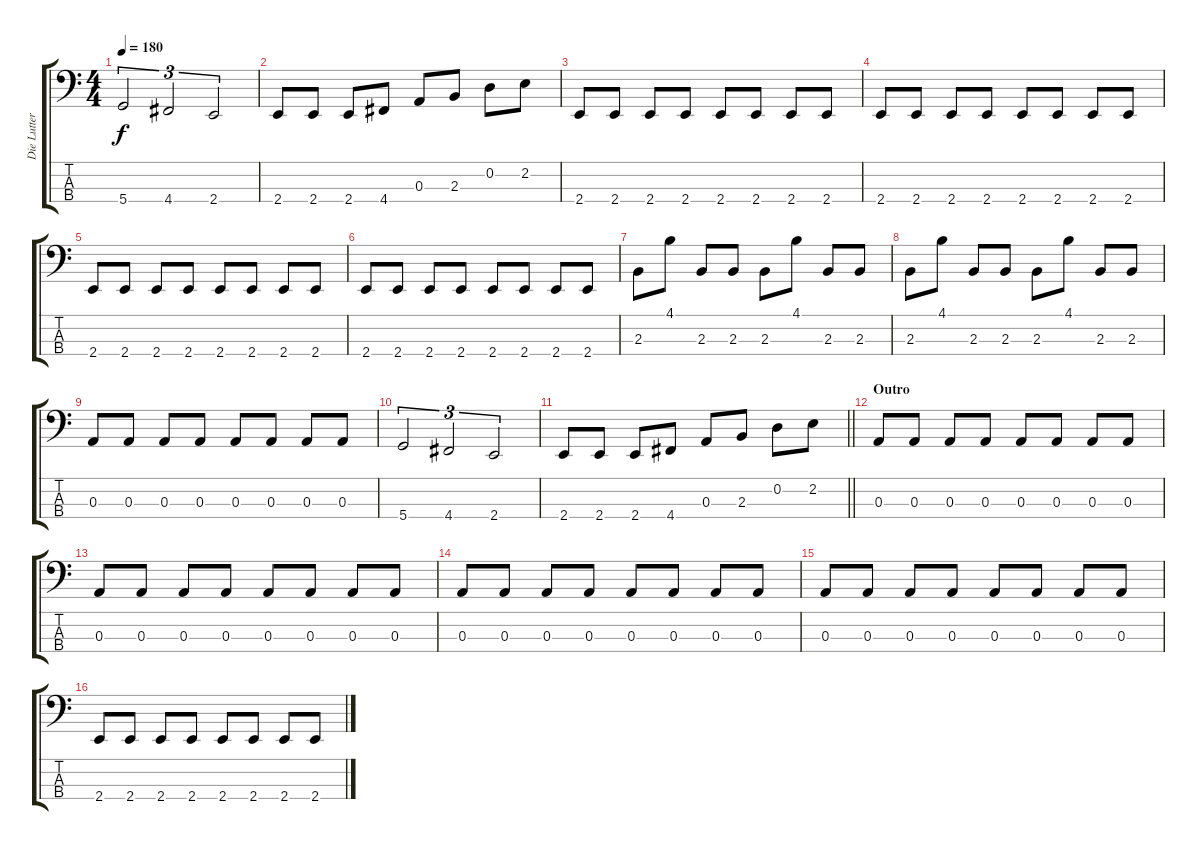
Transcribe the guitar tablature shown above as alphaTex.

\track ("Die Lutter" "Die Lutter") {instrument electricbasspick}
\staff {score tabs}
\tuning (G2 D2 A1 D1) {hide}
\ts (4 4)
\tempo 180
\clef f4
\ks c
5.4.2{tu (3 2) dy f} 4.4.2{tu (3 2)} 2.4.2{tu (3 2)} |
2.4.8 2.4.8 2.4.8 4.4.8 0.3.8 2.3.8 0.2.8 2.2.8 |
2.4.8 2.4.8 2.4.8 2.4.8 2.4.8 2.4.8 2.4.8 2.4.8 |
2.4.8 2.4.8 2.4.8 2.4.8 2.4.8 2.4.8 2.4.8 2.4.8 |
2.4.8 2.4.8 2.4.8 2.4.8 2.4.8 2.4.8 2.4.8 2.4.8 |
2.4.8 2.4.8 2.4.8 2.4.8 2.4.8 2.4.8 2.4.8 2.4.8 |
2.3.8 4.1.8 2.3.8 2.3.8 2.3.8 4.1.8 2.3.8 2.3.8 |
2.3.8 4.1.8 2.3.8 2.3.8 2.3.8 4.1.8 2.3.8 2.3.8 |
0.3.8 0.3.8 0.3.8 0.3.8 0.3.8 0.3.8 0.3.8 0.3.8 |
5.4.2{tu (3 2)} 4.4.2{tu (3 2)} 2.4.2{tu (3 2)} |
\barLineRight lightlight
2.4.8 2.4.8 2.4.8 4.4.8 0.3.8 2.3.8 0.2.8 2.2.8 |
\section ("" "Outro")
0.3.8 0.3.8 0.3.8 0.3.8 0.3.8 0.3.8 0.3.8 0.3.8 |
0.3.8 0.3.8 0.3.8 0.3.8 0.3.8 0.3.8 0.3.8 0.3.8 |
0.3.8 0.3.8 0.3.8 0.3.8 0.3.8 0.3.8 0.3.8 0.3.8 |
0.3.8 0.3.8 0.3.8 0.3.8 0.3.8 0.3.8 0.3.8 0.3.8 |
2.4.8 2.4.8 2.4.8 2.4.8 2.4.8 2.4.8 2.4.8 2.4.8
